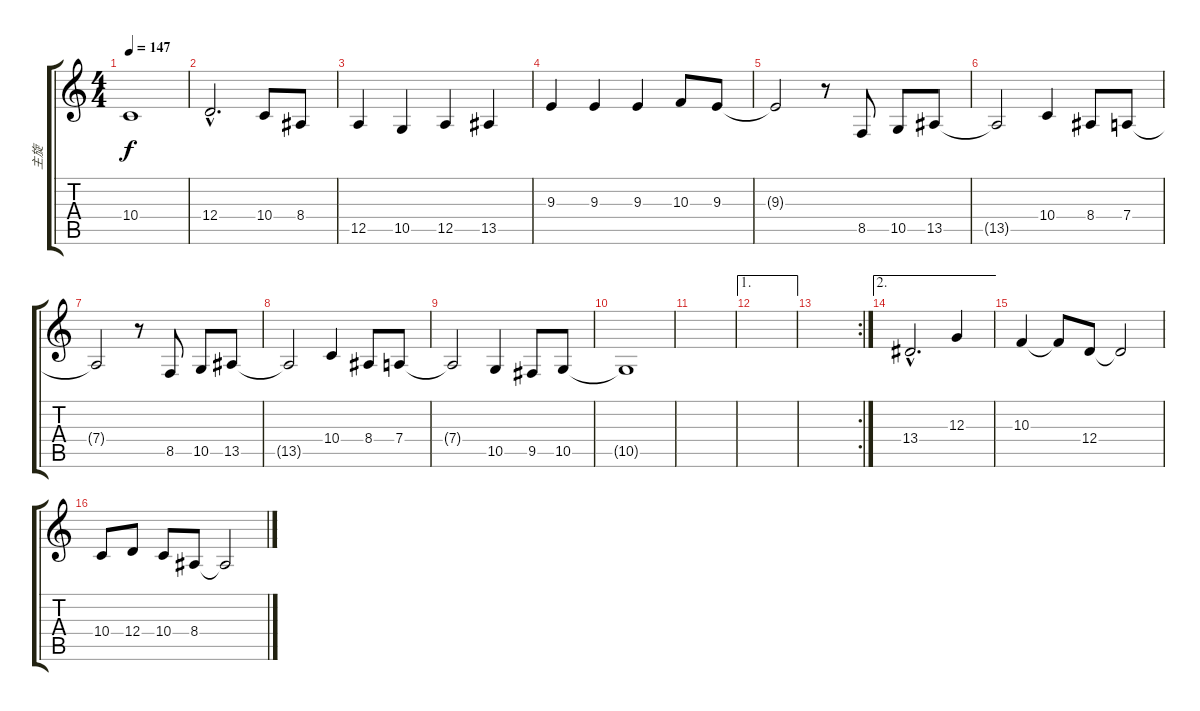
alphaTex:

\track ("主旋" "主旋") {instrument harmonica}
\staff {score tabs}
\tuning (E4 B3 G3 D3 A2 E2) {hide}
\ts (4 4)
\tempo 147
\clef g2
\ks c
10.4.1{dy f} |
12.4{hac}.2{d} 10.4.8 8.4.8 |
12.5.4 10.5.4 12.5.4 13.5.4 |
9.3.4 9.3.4 9.3.4 10.3.8 9.3.8 |
9.3{t}.2 r.8 8.5.8 10.5.8 13.5.8 |
13.5{t}.2 10.4.4 8.4.8 7.4.8 |
7.4{t}.2 r.8 8.5.8 10.5.8 13.5.8 |
13.5{t}.2 10.4.4 8.4.8 7.4.8 |
7.4{t}.2 10.5.4 9.5.8 10.5.8 |
10.5{t}.1 |
|
\ae 1
|
\rc 2
|
\ae 2
13.4{hac}.2{d} 12.3.4 |
10.3.4 10.3{t}.8 12.4.8 12.4{t}.2 |
10.4.8 12.4.8 10.4.8 8.4.8 8.4{t}.2
